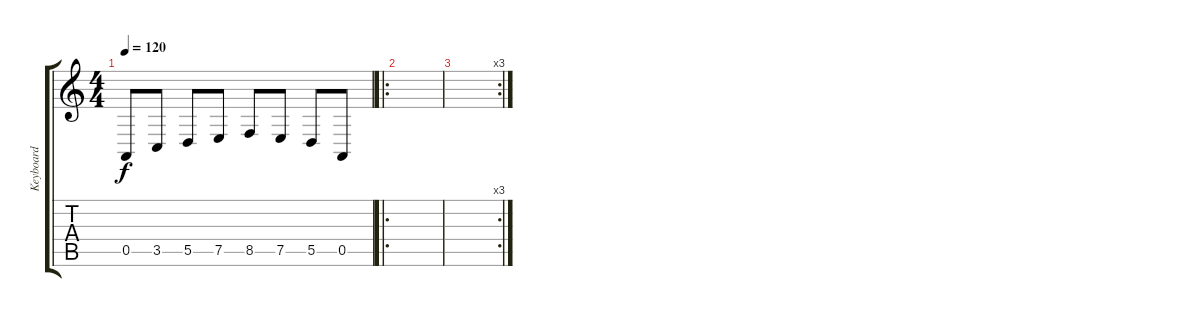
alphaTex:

\track ("Keyboard" "Keyboard") {instrument synthstrings1}
\staff {score tabs}
\tuning (E4 B3 G3 D3 A2 E2) {hide}
\ts (4 4)
\tempo 120
\clef g2
\ks c
0.5{t}.8{dy f} 3.5.8 5.5.8 7.5.8 8.5.8 7.5.8 5.5.8 0.5.8 |
\ro
|
\rc 3
